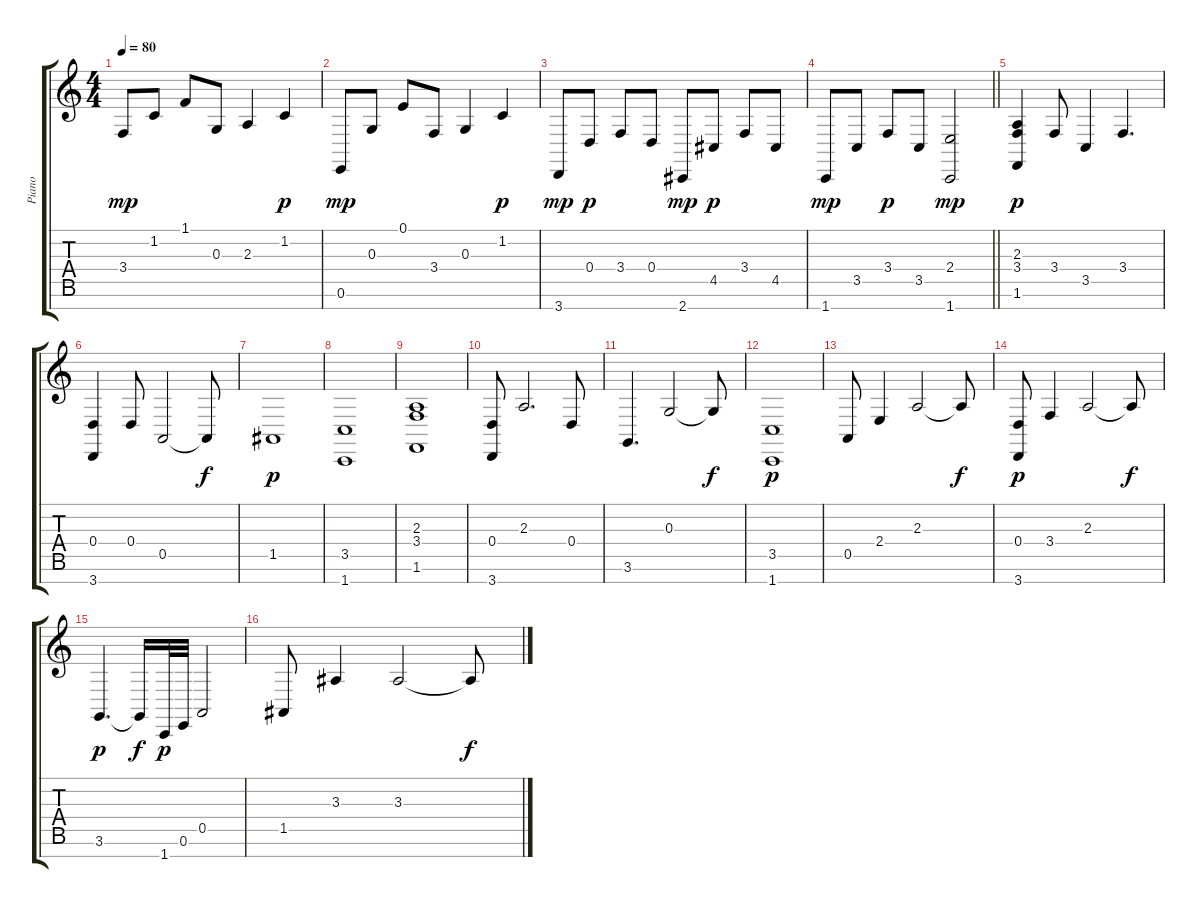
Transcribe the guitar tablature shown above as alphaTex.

\track ("Piano " "Piano ") {instrument acousticgrandpiano}
\staff {score tabs}
\tuning (E4 B3 G3 D3 A2 E2 B1) {hide}
\ts (4 4)
\tempo 80
\clef g2
\ks c
3.4.8{dy mp instrument acousticgrandpiano} 1.2.8 1.1.8 0.3.8 2.3.4 1.2.4{dy p} |
0.6.8{dy mp} 0.3.8 0.1.8 3.4.8 0.3.4 1.2.4{dy p} |
3.7.8{dy mp} 0.4.8{dy p} 3.4.8 0.4.8 2.7.8{dy mp} 4.5.8{dy p} 3.4.8 4.5.8 |
\barLineRight lightlight
1.7.8{dy mp} 3.5.8 3.4.8{dy p} 3.5.8 (2.4 1.7).2{dy mp} |
(2.3 3.4 1.6).4{dy p} 3.4.8 3.5.4 3.4.4{d} |
(0.4 3.7).4 0.4.8 0.5.2 0.5{t}.8{dy f} |
1.5.1{dy p} |
(3.5 1.7).1 |
(2.3 3.4 1.6).1 |
(0.4 3.7).8 2.3.2{d} 0.4.8 |
3.6.4{d} 0.3.2 0.3{t}.8{dy f} |
(3.5 1.7).1{dy p} |
0.5.8 2.4.4 2.3.2 2.3{t}.8{dy f} |
(0.4 3.7).8{dy p} 3.4.4 2.3.2 2.3{t}.8{dy f} |
3.6.4{d dy p} 3.6{t}.16{dy f} 1.7.32{dy p} 0.6.32 0.5.2 |
1.5.8 3.3.4 3.3.2 3.3{t}.8{dy f}
